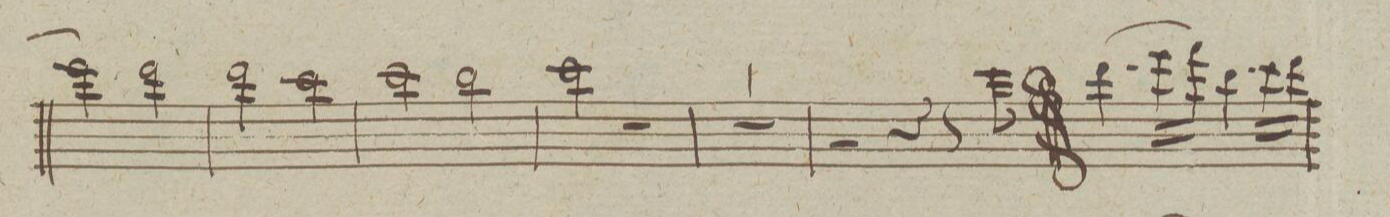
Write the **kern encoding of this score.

**kern	**dynam
*I"Flauto Primo	*
*clefG2	*
*k[]	*
*met(c)	*
*M4/4	*
2eee\]	.
2ddd\	.
=42	=42
2ddd\	.
2ccc\	.
=43	=43
2ccc\	.
2bb\	.
=44	=44
2ccc\	.
2r	.
=45	=45
1r	.
=46	=46
2r	.
4r	.
8r	.
8eee\	.
=47	=47
(4.ddd\	.
16eee\LL	.
16fff\JJ)	.
4.bb\	.
16ccc\LL	.
16ddd\JJ	.
=48	=48
*-	*-
